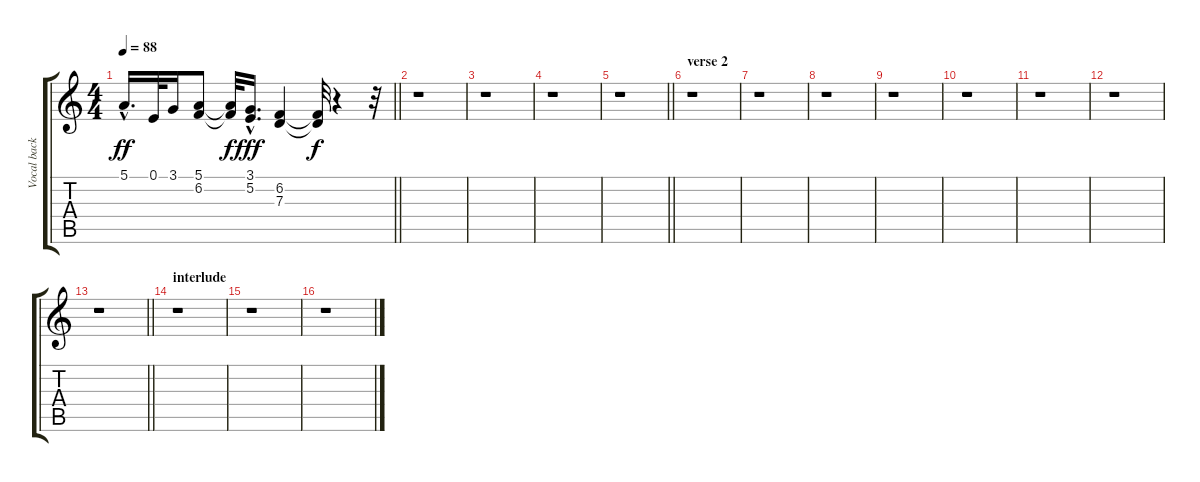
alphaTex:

\track ("Vocal background + Piano" "Vocal back") {instrument choiraahs}
\staff {score tabs}
\tuning (E4 B3 G3 D3 A2 E2) {hide}
\ts (4 4)
\tempo 88
\clef g2
\barLineRight lightlight
\ks c
5.1{hac}.16{d dy ff} 0.1.32 3.1.16 (5.1 6.2).8 (5.1{t} 6.2{t}).32{dy f} (3.1{hac} 5.2{hac}).16{d dy fff} (6.2 7.3).4 (6.2{t} 7.3{t}).32{dy f} r.4 r.32 |
r.1 |
r.1 |
r.1 |
\barLineRight lightlight
r.1 |
\section ("" "verse 2")
r.1 |
r.1 |
r.1 |
r.1 |
r.1 |
r.1 |
r.1 |
\barLineRight lightlight
r.1 |
\section ("" "interlude")
r.1 |
r.1 |
r.1
